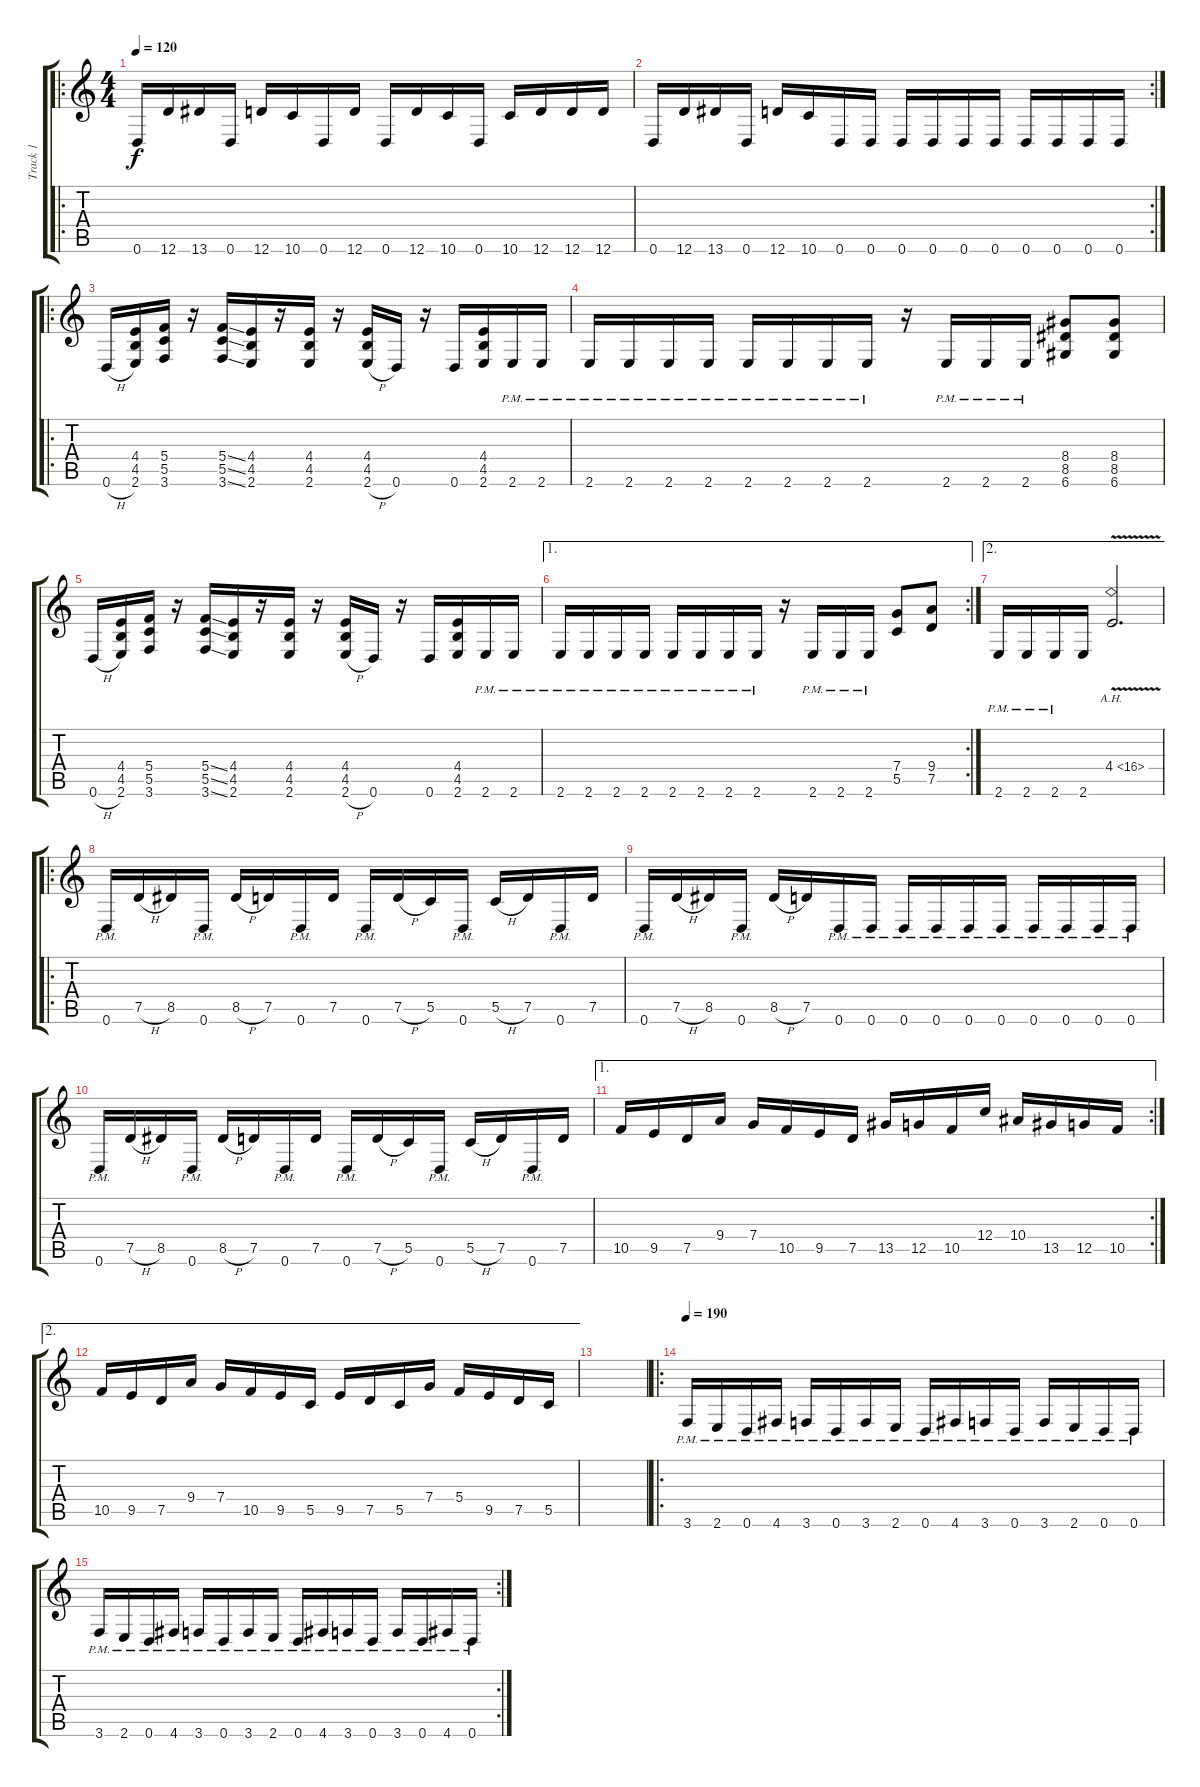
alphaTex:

\track ("Track 1" "Track 1") {instrument overdrivenguitar}
\staff {score tabs}
\tuning (D4 A3 F3 C3 G2 D2) {hide}
\ro
\ts (4 4)
\tempo 120
\tempo 135
\tempo 120
\clef g2
\ks c
0.6.16{dy f instrument overdrivenguitar} 12.6.16 13.6.16 0.6.16 12.6.16 10.6.16 0.6.16 12.6.16 0.6.16 12.6.16 10.6.16 0.6.16 10.6.16 12.6.16 12.6.16 12.6.16 |
\rc 2
0.6.16 12.6.16 13.6.16 0.6.16 12.6.16 10.6.16 0.6.16 0.6.16 0.6.16 0.6.16 0.6.16 0.6.16 0.6.16 0.6.16 0.6.16 0.6.16 |
\ro
0.6{h}.16 (4.4 4.5 2.6).16 (5.4 5.5 3.6).16 r.16 (5.4{ss} 5.5{ss} 3.6{ss}).16 (4.4 4.5 2.6).16 r.16 (4.4 4.5 2.6).16 r.16 (4.4 4.5 2.6{h}).16 0.6.16 r.16 0.6.16 (4.4 4.5 2.6).16 2.6{pm}.16 2.6{pm}.16 |
2.6{pm}.16 2.6{pm}.16 2.6{pm}.16 2.6{pm}.16 2.6{pm}.16 2.6{pm}.16 2.6{pm}.16 2.6{pm}.16 r.16 2.6{pm}.16 2.6{pm}.16 2.6{pm}.16 (8.4 8.5 6.6).8 (8.4 8.5 6.6).8 |
0.6{h}.16 (4.4 4.5 2.6).16 (5.4 5.5 3.6).16 r.16 (5.4{ss} 5.5{ss} 3.6{ss}).16 (4.4 4.5 2.6).16 r.16 (4.4 4.5 2.6).16 r.16 (4.4 4.5 2.6{h}).16 0.6.16 r.16 0.6.16 (4.4 4.5 2.6).16 2.6{pm}.16 2.6{pm}.16 |
\ae 1
\rc 2
2.6{pm}.16 2.6{pm}.16 2.6{pm}.16 2.6{pm}.16 2.6{pm}.16 2.6{pm}.16 2.6{pm}.16 2.6{pm}.16 r.16 2.6{pm}.16 2.6{pm}.16 2.6{pm}.16 (7.4 5.5).8 (9.4 7.5).8 |
\ae 2
2.6{pm}.16 2.6{pm}.16 2.6{pm}.16 2.6.16 4.4{ah 12 v}.2{d} |
\ro
0.6{pm}.16 7.5{h}.16 8.5.16 0.6{pm}.16 8.5{h}.16 7.5.16 0.6{pm}.16 7.5.16 0.6{pm}.16 7.5{h}.16 5.5.16 0.6{pm}.16 5.5{h}.16 7.5.16 0.6{pm}.16 7.5.16 |
0.6{pm}.16 7.5{h}.16 8.5.16 0.6{pm}.16 8.5{h}.16 7.5.16 0.6{pm}.16 0.6{pm}.16 0.6{pm}.16 0.6{pm}.16 0.6{pm}.16 0.6{pm}.16 0.6{pm}.16 0.6{pm}.16 0.6{pm}.16 0.6{pm}.16 |
0.6{pm}.16 7.5{h}.16 8.5.16 0.6{pm}.16 8.5{h}.16 7.5.16 0.6{pm}.16 7.5.16 0.6{pm}.16 7.5{h}.16 5.5.16 0.6{pm}.16 5.5{h}.16 7.5.16 0.6{pm}.16 7.5.16 |
\ae 1
\rc 2
10.5.16 9.5.16 7.5.16 9.4.16 7.4.16 10.5.16 9.5.16 7.5.16 13.5.16 12.5.16 10.5.16 12.4.16 10.4.16 13.5.16 12.5.16 10.5.16 |
\ae 2
10.5.16 9.5.16 7.5.16 9.4.16 7.4.16 10.5.16 9.5.16 5.5.16 9.5.16 7.5.16 5.5.16 7.4.16 5.4.16 9.5.16 7.5.16 5.5.16 |
|
\ro
\tempo 190
3.6{pm}.16 2.6{pm}.16 0.6{pm}.16 4.6{pm}.16 3.6{pm}.16 0.6{pm}.16 3.6{pm}.16 2.6{pm}.16 0.6{pm}.16 4.6{pm}.16 3.6{pm}.16 0.6{pm}.16 3.6{pm}.16 2.6{pm}.16 0.6{pm}.16 0.6{pm}.16 |
\rc 2
3.6{pm}.16 2.6{pm}.16 0.6{pm}.16 4.6{pm}.16 3.6{pm}.16 0.6{pm}.16 3.6{pm}.16 2.6{pm}.16 0.6{pm}.16 4.6{pm}.16 3.6{pm}.16 0.6{pm}.16 3.6{pm}.16 0.6{pm}.16 4.6{pm}.16 0.6{pm}.16
